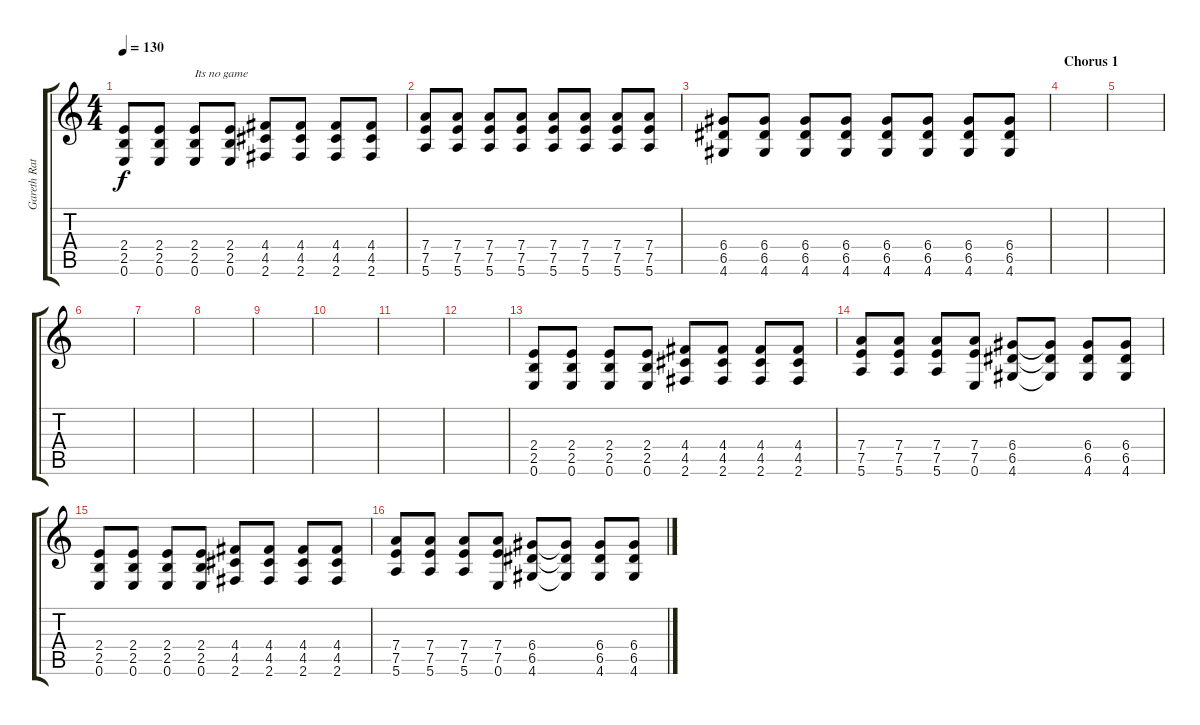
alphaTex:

\track ("Gareth Ratcliffe - Intro/Verse" "Gareth Rat") {instrument electricguitarmuted}
\staff {score tabs}
\tuning (E4 B3 G3 D3 A2 E2) {hide}
\ts (4 4)
\tempo 130
\clef g2
\ks c
(2.4 2.5 0.6).8{dy f} (2.4 2.5 0.6).8 (2.4 2.5 0.6).8{txt "Its no game"} (2.4 2.5 0.6).8 (4.4 4.5 2.6).8 (4.4 4.5 2.6).8 (4.4 4.5 2.6).8 (4.4 4.5 2.6).8 |
(7.4 7.5 5.6).8 (7.4 7.5 5.6).8 (7.4 7.5 5.6).8 (7.4 7.5 5.6).8 (7.4 7.5 5.6).8 (7.4 7.5 5.6).8 (7.4 7.5 5.6).8 (7.4 7.5 5.6).8 |
(6.4 6.5 4.6).8 (6.4 6.5 4.6).8 (6.4 6.5 4.6).8 (6.4 6.5 4.6).8 (6.4 6.5 4.6).8 (6.4 6.5 4.6).8 (6.4 6.5 4.6).8 (6.4 6.5 4.6).8 |
\section ("" "Chorus 1")
|
|
|
|
|
|
|
|
|
(2.4 2.5 0.6).8 (2.4 2.5 0.6).8 (2.4 2.5 0.6).8 (2.4 2.5 0.6).8 (4.4 4.5 2.6).8 (4.4 4.5 2.6).8 (4.4 4.5 2.6).8 (4.4 4.5 2.6).8 |
(7.4 7.5 5.6).8 (7.4 7.5 5.6).8 (7.4 7.5 5.6).8 (7.4 7.5 0.6).8 (6.4 6.5 4.6).8 (6.4{t} 6.5{t} 4.6{t}).8 (6.4 6.5 4.6).8 (6.4 6.5 4.6).8 |
(2.4 2.5 0.6).8 (2.4 2.5 0.6).8 (2.4 2.5 0.6).8 (2.4 2.5 0.6).8 (4.4 4.5 2.6).8 (4.4 4.5 2.6).8 (4.4 4.5 2.6).8 (4.4 4.5 2.6).8 |
(7.4 7.5 5.6).8 (7.4 7.5 5.6).8 (7.4 7.5 5.6).8 (7.4 7.5 0.6).8 (6.4 6.5 4.6).8 (6.4{t} 6.5{t} 4.6{t}).8 (6.4 6.5 4.6).8 (6.4 6.5 4.6).8
